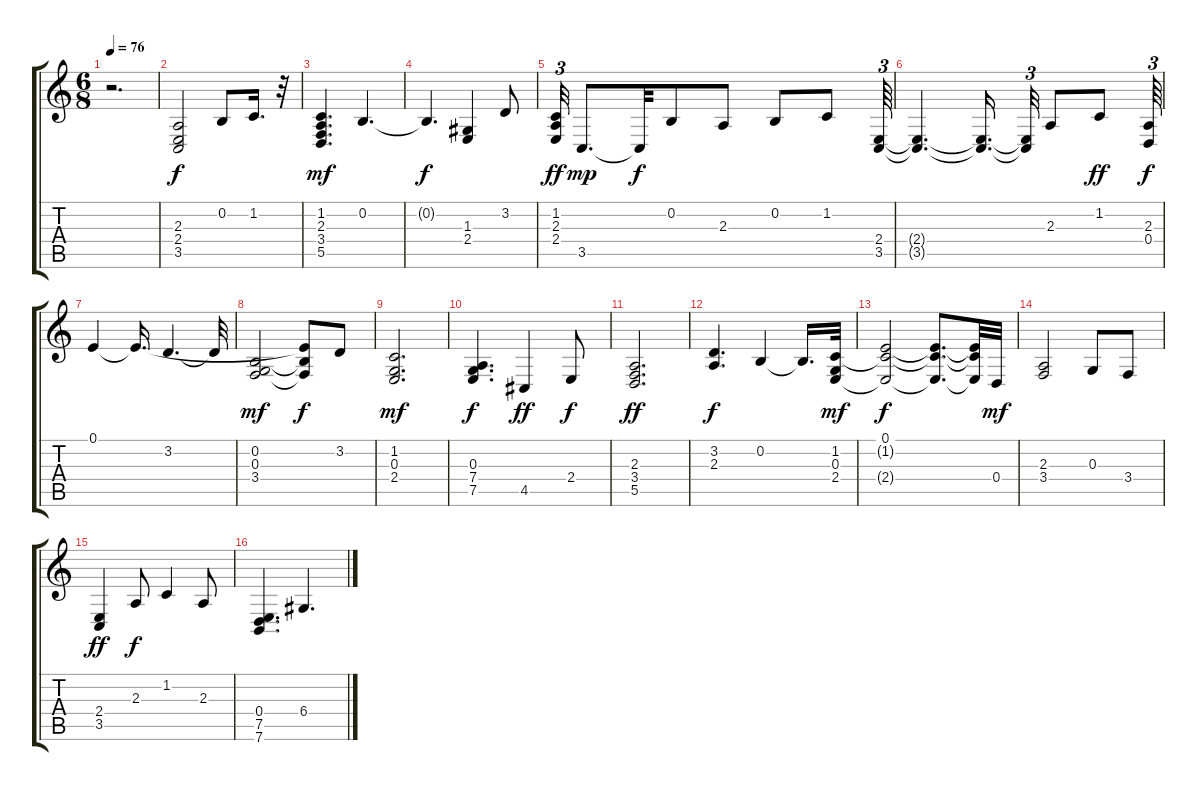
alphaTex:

\track "" {instrument accordion}
\staff {score tabs}
\tuning (E4 B3 G3 D3 A2 E2) {hide}
\ts (6 8)
\tempo 76
\clef g2
\ks c
r.2{d dy f} |
(2.3 2.4 3.5).2 0.2.8 1.2.16{d} r.32 |
(1.2 2.3 3.4 5.5).4{d dy mf} 0.2.4{d} |
0.2{t}.4{d dy f} (1.3 2.4).4 3.2.8 |
(1.2 2.3 2.4).32{tu (3 2) dy ff} 3.5.8{d dy mp} 3.5{t}.32{dy f} 0.2.8 2.3.8 0.2.8 1.2.8 (2.4 3.5).64{tu (3 2)} |
(2.4{t} 3.5{t}).4{d} (2.4{t} 3.5{t}).16{d} (2.4{t} 3.5{t}).32{tu (3 2)} 2.3.8 1.2.8{dy ff} (2.3 0.4).64{tu (3 2) dy f} |
0.1.4 0.1{t}.16{d} 3.2.4{d} 3.2{t}.32 |
(0.2 0.3 3.4).2{dy mf} (0.1{t} 0.2{t} 3.4{t}).8{dy f} 3.2.8 |
(1.2 0.3 2.4).2{d dy mf} |
(0.3 7.4 7.5).4{d dy f} 4.5.4{dy ff} 2.4.8{dy f} |
(2.3 3.4 5.5).2{d dy ff} |
(3.2 2.3).4{d dy f} 0.2.4 0.2{t}.16{d} (1.2 0.3 2.4).32{dy mf} |
(0.1 1.2{t} 2.4{t}).2{dy f} (0.1{t} 1.2{t} 2.4{t}).8{d} (0.1{t} 1.2{t} 2.4{t}).32 0.4.32{dy mf} |
(2.3 3.4).2 0.3.8 3.4.8 |
(2.4 3.5).4{dy ff} 2.3.8{dy f} 1.2.4 2.3.8 |
(0.4 7.5 7.6).4{d} 6.4.4{d}
